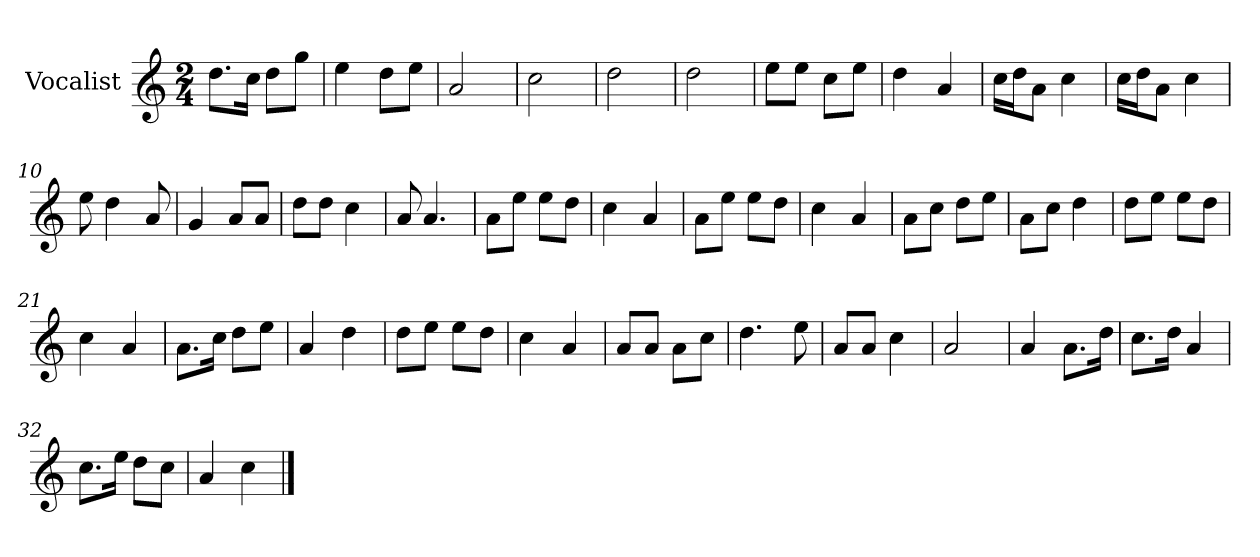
**kern
*part1
*staff1
*I"Vocalist
*k[]
*C:
*M2/4
=
8.ddL
16ccJk
8ddL
8ggJ
=1
4ee
8ddL
8eeJ
=2
2a
=3
2cc
=4
2dd
=5
2dd
=6
8eeL
8eeJ
8ccL
8eeJ
=7
4dd
4a
=8
16ccLL
16ddJ
8aJ
4cc
=9
16ccLL
16ddJ
8aJ
4cc
=10
8ee
4dd
8a
=11
4g
8aL
8aJ
=12
8ddL
8ddJ
4cc
=13
8a
4.a
=14
8aL
8eeJ
8eeL
8ddJ
=15
4cc
4a
=16
8aL
8eeJ
8eeL
8ddJ
=17
4cc
4a
=18
8aL
8ccJ
8ddL
8eeJ
=19
8aL
8ccJ
4dd
=20
8ddL
8eeJ
8eeL
8ddJ
=21
4cc
4a
=22
8.aL
16ccJk
8ddL
8eeJ
=23
4a
4dd
=24
8ddL
8eeJ
8eeL
8ddJ
=25
4cc
4a
=26
8aL
8aJ
8aL
8ccJ
=27
4.dd
8ee
=28
8aL
8aJ
4cc
=29
2a
=30
4a
8.aL
16ddJk
=31
8.ccL
16ddJk
4a
=32
8.ccL
16eeJk
8ddL
8ccJ
=33
4a
4cc
==
*-
